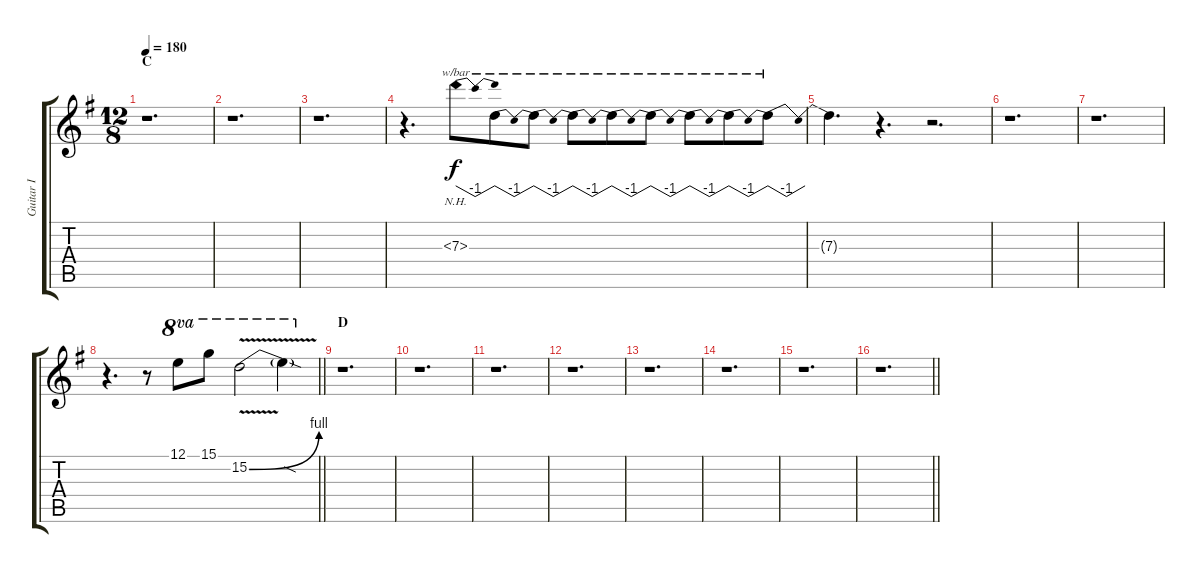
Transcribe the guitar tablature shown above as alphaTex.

\track ("Guitar I" "Guitar I") {instrument distortionguitar}
\staff {score tabs}
\tuning (E4 B3 G3 D3 A2 E2) {hide}
\ts (12 8)
\section ("" "C")
\tempo 180
\clef g2
\ks g
r.1{d dy f} |
r.1{d} |
r.1{d} |
r.4{d} 7.3{nh}.8{tbe (dip default 0 0 30 -4 60 0)} 7.3{t}.8{tbe (dip default 0 0 30 -4 60 0)} 7.3{t}.8{tbe (dip default 0 0 30 -4 60 0)} 7.3{t}.8{tbe (dip default 0 0 30 -4 60 0)} 7.3{t}.8{tbe (dip default 0 0 30 -4 60 0)} 7.3{t}.8{tbe (dip default 0 0 30 -4 60 0)} 7.3{t}.8{tbe (dip default 0 0 30 -4 60 0)} 7.3{t}.8{tbe (dip default 0 0 30 -4 60 0)} 7.3{t}.8{tbe (dip default 0 0 30 -4 60 0)} |
7.3{t}.4{d} r.4{d} r.2{d} |
r.1{d} |
r.1{d} |
\barLineRight lightlight
r.4{d} r.8 12.1.8{ot 8va} 15.1.8{ot 8va} 15.2{be (bend 0 0 60 4) v}.2{ot 8va} 15.2{sod t}.4{ot 8va} |
\section ("" "D")
r.1{d} |
r.1{d} |
r.1{d} |
r.1{d} |
r.1{d} |
r.1{d} |
r.1{d} |
\barLineRight lightlight
r.1{d}
